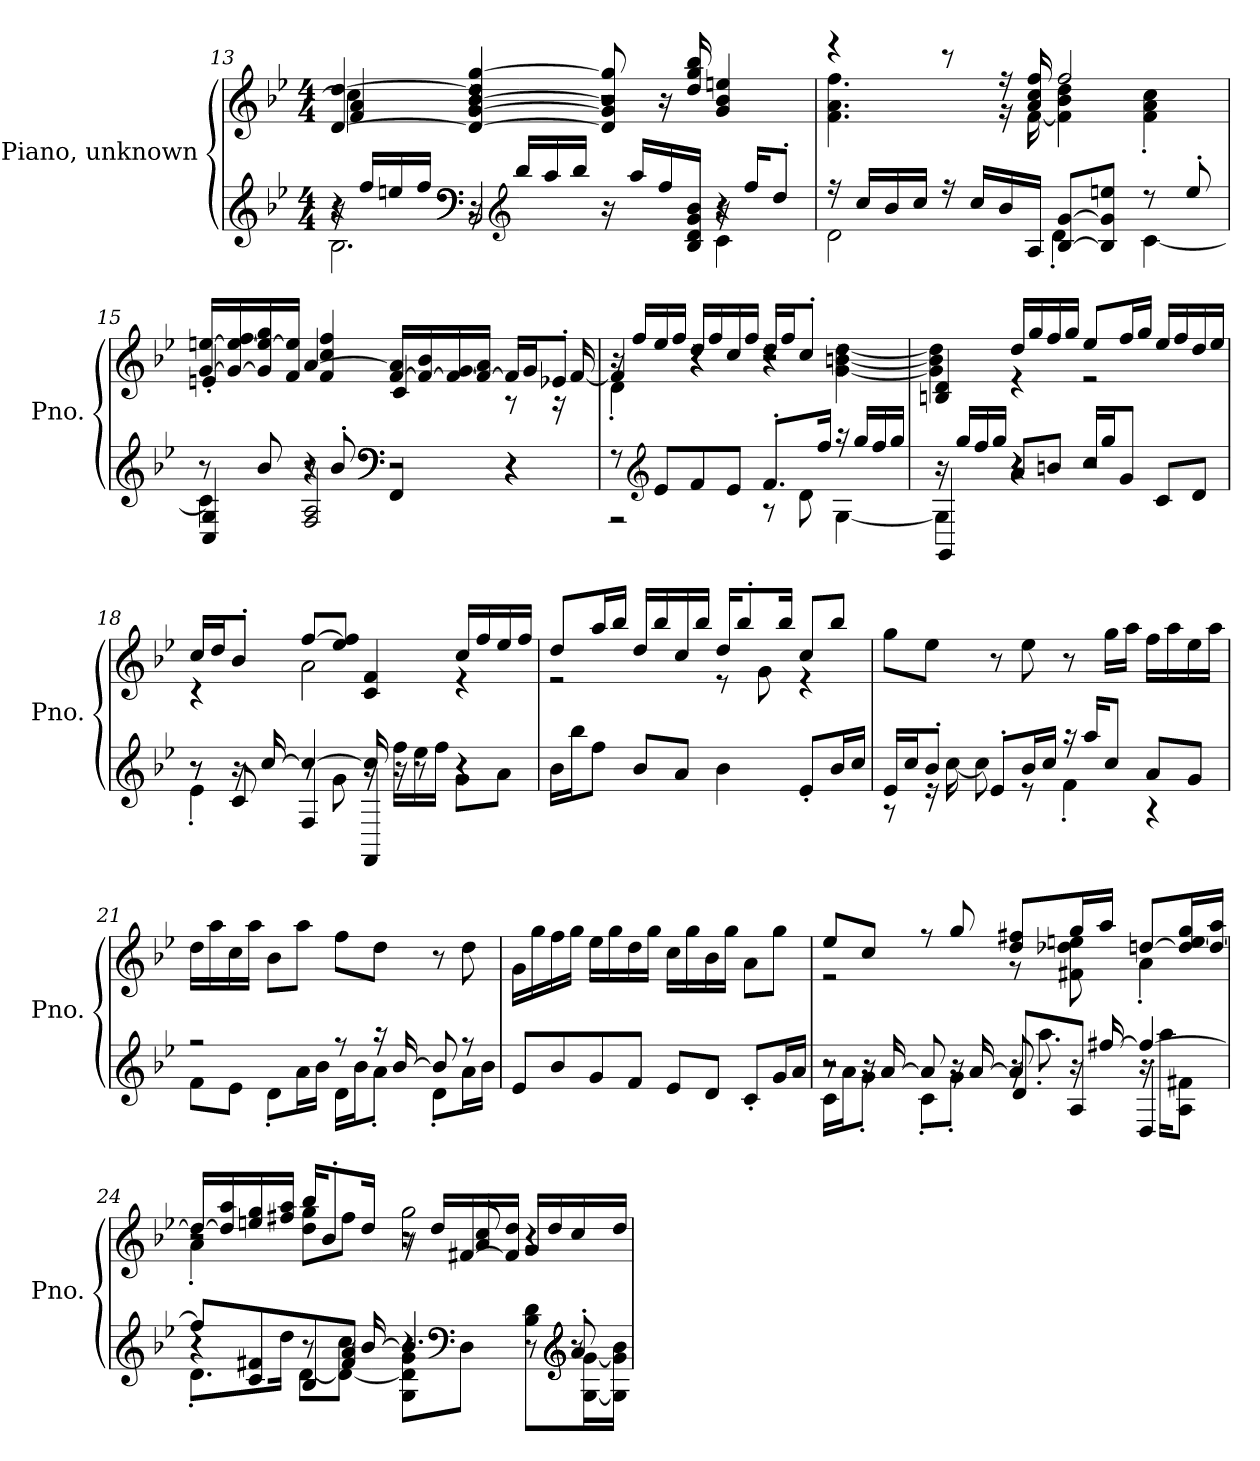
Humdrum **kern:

**kern	**kern
*part1	*part1
*staff2	*staff1
*I"Piano, unknown	*
*I'Pno.	*
!!LO:LB:g=z
*clefG2	*clefG2
*k[b-e-]	*k[b-e-]
*M4/4	*M4/4
=13	=13
*^	*^
*	*^	*	*^
16r	2.B-\	4r	[4d/ [4dd/	4cc\]	4f/ 4a/
16ff/LL	.	.	.	.	.
16een/	.	.	.	.	.
16ff/JJ	.	.	.	.	.
*clefF4	*	*	*	*	*
16r	.	2BB-/	4d/_ [4g/ [4b-/ 4dd/] [4gg/	4r	4r
*clefG2	*	*	*	*	*
16bb-/LL	.	.	.	.	.
16aa/	.	.	.	.	.
16bb-/JJ	.	.	.	.	.
16r	.	.	8d/] 8g/] 8b-/] 8gg/]	2r	2r
16aa/LL	.	.	.	.	.
16ff/	.	.	16r	.	.
16B-/ 16d/ 16g/ 16b-/JJ	.	.	16dd/ 16gg/ 16bb-/	.	.
16r	4c\	4r	4g/ 4b-/ 4een/	.	.
16ff/KL	.	.	.	.	.
8dd'/J	.	.	.	.	.
*	*v	*v	*	*	*
*	*	*	*v	*v
=14	=14	=14	=14
16r	2d\	4r	4.f\ 4.a\ 4.ff\
16cc/LL	.	.	.
16b-/	.	.	.
16cc/JJ	.	.	.
16r	.	8r	.
16cc/LL	.	.	.
16b-/	.	16r	16r
16A/JJ	.	16a/ 16cc/ 16ff/	[16f\
[8B-/ [8g/L	4d'\	2ff/	4f\] 4b-\ 4dd\
8B-/] 8g/] 8een/J	.	.	.
8r	[4c\	.	4f\' 4a\' 4cc\'
8ee'/	.	.	.
!!LO:PB:g=z	!!
=15	=15	=15	=15
*	*^	*	*
8r	4c\]	4C/ 4G/	[16g/ [16een/LL	4en'/
.	.	.	16g/_ 16ee/_ 16ff/	.
8b-/	.	.	16g/] 16ee/_ 16gg/	.
.	.	.	16f/ 16ee/]JJ	.
8r	4r	2F/ 2A/	[4a/	4f/ 4cc/ 4ff/
8b-'/	.	.	.	.
*clefF4	*	*	*	*
4FF/	2r	.	[16f/ 16a/]LL	4c/
.	.	.	16f/_ 16b-/	.
.	.	.	16f/_ 16g/	.
.	.	.	16f/_ 16a/JJ	.
4r	.	4r	16f/LL]	8r
.	.	.	16g/J	.
.	.	.	8e-X'/J	16r
.	.	.	.	[16f/
*	*v	*v	*	*
=16	=16	=16	=16
*	*	*	*^
8r	2r	16r	4d'\	4f/]
.	.	16ff/LL	.	.
*clefG2	*	*	*	*
8e-/L	.	16ee-/	.	.
.	.	16ff/JJ	.	.
8f/	.	16dd/LL	4r	4r
.	.	16ff/	.	.
8e-/J	.	16cc/	.	.
.	.	16ff/JJ	.	.
8.f'/L	8r	16dd/LL	4r	2r
.	.	16ff/J	.	.
.	8d\	8cc'/J	.	.
16ff/Jk	.	.	.	.
16r	[4G\	4r	[4g\ [4bn\ [4dd\	.
16gg/LL	.	.	.	.
16ff/	.	.	.	.
16gg/JJ	.	.	.	.
*	*	*	*v	*v
!!LO:LB:g=z
=17	=17	=17	=17
*	*^	*	*
16r	4G\]	4GG/	4Bn/ 4d/	4g\] 4b\] 4dd\]
16gg/LL	.	.	.	.
16ff/	.	.	.	.
16gg/JJ	.	.	.	.
8a/L	4r	4r	16dd/LL	4r
.	.	.	16gg/	.
8bn/J	.	.	16ff/	.
.	.	.	16gg/JJ	.
16cc/LL	2r	2r	8ee-/L	2r
16gg/J	.	.	.	.
8g/J	.	.	16ff/L	.
.	.	.	16gg/JJ	.
8c/L	.	.	16ee-/LL	.
.	.	.	16ff/	.
8d/J	.	.	16dd/	.
.	.	.	16ee-/JJ	.
=18	=18	=18	=18	=18
8r	4e-'\	8r	16cc/LL	4r
.	.	.	16dd/J	.
16r	.	8c/	8b-'/J	.
[16cc/	.	.	.	.
4cc/_	8r	4F/	[8ff/L	2a\
.	8g\	.	8ee-/ 8ff/]J	.
16cc/]	16r	4FF/	4c/ 4f/	.
16r	16ff\LL	.	.	.
8r	16ee-\	.	.	.
.	16ff\JJ	.	.	.
4r	8g\L	4r	16cc/LL	4r
.	.	.	16ff/	.
.	8a\J	.	16ee-/	.
.	.	.	16ff/JJ	.
*v	*v	*v	*	*
!!LO:LB:g=z	!!
=19	=19	=19
16b-\LL	8dd/L	2r
16bb-\J	.	.
8ff\J	16aa/L	.
.	16bb-/JJ	.
8b-/L	16dd/LL	.
.	16bb-/	.
8a/J	16cc/	.
.	16bb-/JJ	.
4b-\	16dd/KL	8r
.	8bb-'/	.
.	.	8g\
.	16bb-/Jk	.
8e-'/L	8cc/L	4r
16b-/L	8bb-/J	.
16cc/JJ	.	.
*	*v	*v
=20	=20
*^	*
16e-/LL	8r	8gg\L
16cc/J	.	.
8b-'/J	16r	8ee-\J
.	[16cc\	.
8e-'/L	8cc\]	8r
16b-/L	8r	8ee-\
16cc/JJ	.	.
16r	4f'\	8r
16aa/KL	.	.
8cc/J	.	16gg\LL
.	.	16aa\JJ
8a/L	4r	16ff\LL
.	.	16aa\
8g/J	.	16ee-\
.	.	16aa\JJ
!!LO:LB:g=z
=21	=21	=21
2r	8f\L	16dd\LL
.	.	16aa\
.	8e-\J	16cc\
.	.	16aa\JJ
.	8d'\L	8b-\L
.	16a\L	8aa\J
.	16b-\JJ	.
8r	16d\LL	8ff\L
.	16b-\J	.
16r	8a'\J	8dd\J
[16b-/	.	.
8b-/]	8d'\L	8r
8r	16a\L	8dd\
.	16b-\JJ	.
*v	*v	*
=22	=22
8e-/L	16g\LL
.	16gg\
8b-/	16ff\
.	16gg\JJ
8g/	16ee-\LL
.	16gg\
8f/J	16dd\
.	16gg\JJ
8e-/L	16cc\LL
.	16gg\
8d/J	16b-\
.	16gg\JJ
8c'/L	8a\L
16g/L	8gg\J
16a/JJ	.
!!LO:LB:g=z
=23	=23
*^	*^
*	*^	*	*
8r	16c\LL	2r	8ee-/L	2r
.	16a\J	.	.	.
16r	8g'\J	.	8cc/J	.
[16a/	.	.	.	.
8a/]	8c'\L	.	8r	.
16r	8g'\J	.	8gg/	.
[16a/	.	.	.	.
8a/]	16r	8d/L	8dd/ 8ff#X/L	8r
.	8.aa'\	.	.	.
16r	.	8A/J	16gg/L	8f#X\ 8dd-X\ 8een\
[16ff#X/	.	.	16aa/JJ	.
4ff#/_	16r	4D'/	[8ddn/L	4a'\
.	16aa\KL	.	.	.
.	8A\ 8f#X\J	.	16dd/_ 16ee/ 16gg/L	.
.	.	.	16dd/_ 16aa/JJ	.
!!LO:LB:g=z
=24	=24	=24	=24	=24
*	*	*	*	*^
8ff#/L]	8.d'\L	4r	16dd/LL_	4a'\	2r
.	.	.	16dd/] 16aa/	.	.
8c/ 8f#X/	.	.	16een/ 16gg/	.	.
.	16dd\Jk	.	16ff#X/ 16aa/JJ	.	.
8B-/	[8d\L	8r	16bb-/KL	8dd\ 8gg\L	.
.	.	.	8b-'/	.	.
8f#/ 8a/J	8d\_ 8cc\J	16r	.	8ff#\J	.
.	.	[16b-/	16dd/Jk	.	.
4r	8G\ 8d\] 8g\L	4.b-/]	16r	2gg\	8r
.	.	.	16dd/LL	.	.
*clefF4	*	*	*	*	*
.	8D\J	.	[16f#X/	.	8a/' 8cc/'
.	.	.	16f#/] 16dd/JJ	.	.
8r	8B-\ 8d\L	.	16g/LL	.	4r
.	.	.	16dd/	.	.
*clefG2	*	*	*	*	*
8a'/	[16G\ [16g\L	8r	16cc/	.	.
.	16G\] 16g\] 16b-\JJ	.	16dd/JJ	.	.
*v	*v	*v	*	*	*
*	*v	*v	*v
=	=
*-	*-
